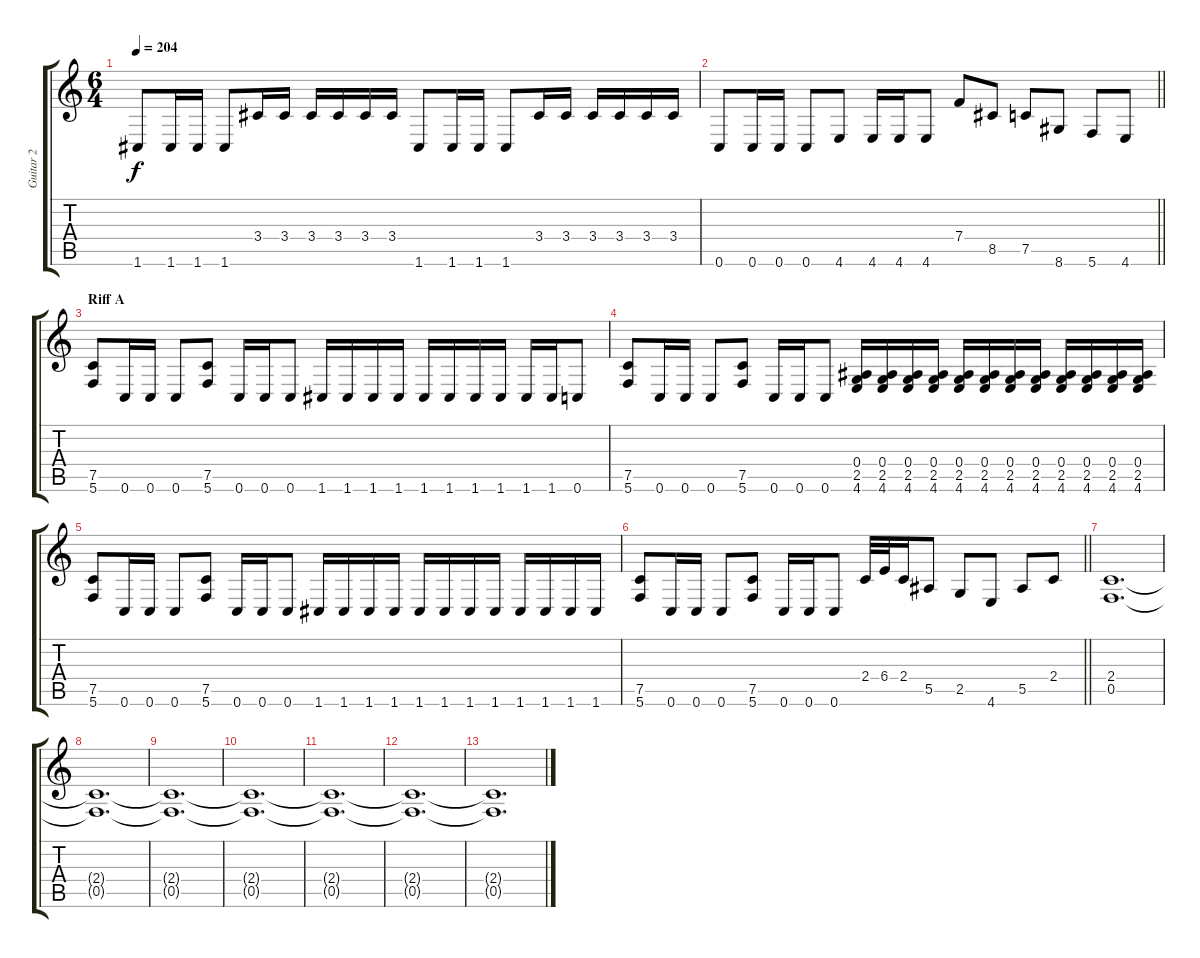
\track ("Guitar 2" "Guitar 2") {instrument distortionguitar}
\staff {score tabs}
\tuning (C4 G3 Eb3 Bb2 F2 C2) {hide}
\ts (6 4)
\tempo 204
\clef g2
\ks c
1.6.8{dy f} 1.6.16 1.6.16 1.6.8 3.4.16 3.4.16 3.4.16 3.4.16 3.4.16 3.4.16 1.6.8 1.6.16 1.6.16 1.6.8 3.4.16 3.4.16 3.4.16 3.4.16 3.4.16 3.4.16 |
\barLineRight lightlight
0.6.8 0.6.16 0.6.16 0.6.8 4.6.8 4.6.16 4.6.16 4.6.8 7.4.8 8.5.8 7.5.8 8.6.8 5.6.8 4.6.8 |
\section ("" "Riff A")
(7.5 5.6).8 0.6.16 0.6.16 0.6.8 (7.5 5.6).8 0.6.16 0.6.16 0.6.8 1.6.16 1.6.16 1.6.16 1.6.16 1.6.16 1.6.16 1.6.16 1.6.16 1.6.16 1.6.16 0.6.8 |
(7.5 5.6).8 0.6.16 0.6.16 0.6.8 (7.5 5.6).8 0.6.16 0.6.16 0.6.8 (0.4 2.5 4.6).16 (0.4 2.5 4.6).16 (0.4 2.5 4.6).16 (0.4 2.5 4.6).16 (0.4 2.5 4.6).16 (0.4 2.5 4.6).16 (0.4 2.5 4.6).16 (0.4 2.5 4.6).16 (0.4 2.5 4.6).16 (0.4 2.5 4.6).16 (0.4 2.5 4.6).16 (0.4 2.5 4.6).16 |
(7.5 5.6).8 0.6.16 0.6.16 0.6.8 (7.5 5.6).8 0.6.16 0.6.16 0.6.8 1.6.16 1.6.16 1.6.16 1.6.16 1.6.16 1.6.16 1.6.16 1.6.16 1.6.16 1.6.16 1.6.16 1.6.16 |
\barLineRight lightlight
(7.5 5.6).8 0.6.16 0.6.16 0.6.8 (7.5 5.6).8 0.6.16 0.6.16 0.6.8 2.4.32 6.4.32 2.4.16 5.5.8 2.5.8 4.6.8 5.5.8 2.4.8 |
(2.4 0.5).1{d} |
(2.4{t} 0.5{t}).1{d} |
(2.4{t} 0.5{t}).1{d} |
(2.4{t} 0.5{t}).1{d} |
(2.4{t} 0.5{t}).1{d} |
(2.4{t} 0.5{t}).1{d} |
(2.4{t} 0.5{t}).1{d}
